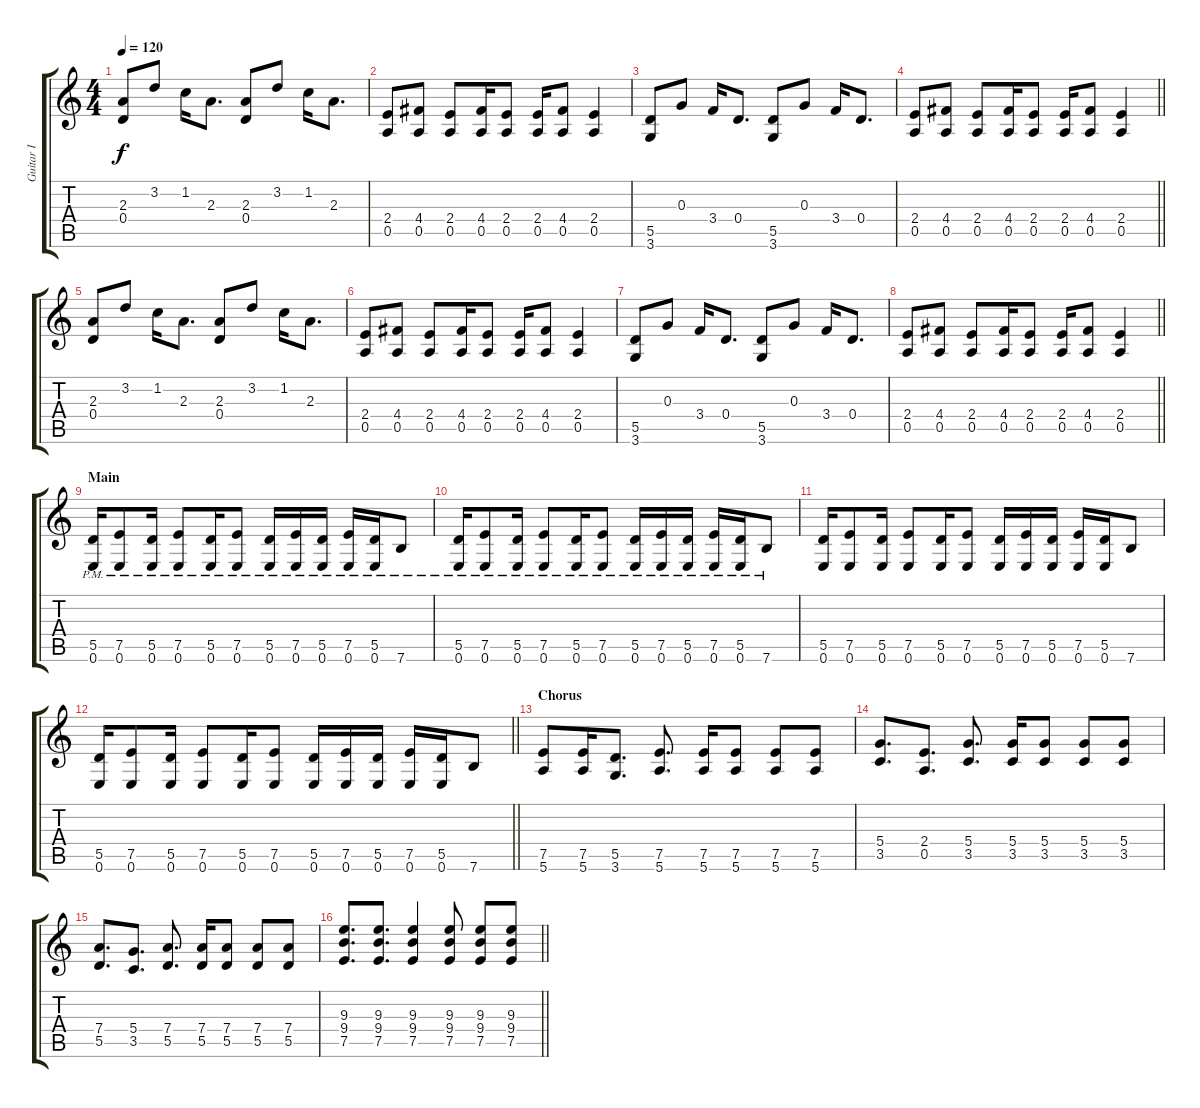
\track ("Guitar I" "Guitar I") {instrument distortionguitar}
\staff {score tabs}
\tuning (E4 B3 G3 D3 A2 E2) {hide}
\ts (4 4)
\section ("" "")
\tempo 120
\clef g2
\ks c
(2.3 0.4).8{dy f} 3.2.8 1.2.16 2.3.8{d} (2.3 0.4).8 3.2.8 1.2.16 2.3.8{d} |
(2.4 0.5).8 (4.4 0.5).8 (2.4 0.5).8 (4.4 0.5).16 (2.4 0.5).8 (2.4 0.5).16 (4.4 0.5).8 (2.4 0.5).4 |
(5.5 3.6).8 0.3.8 3.4.16 0.4.8{d} (5.5 3.6).8 0.3.8 3.4.16 0.4.8{d} |
\barLineRight lightlight
(2.4 0.5).8 (4.4 0.5).8 (2.4 0.5).8 (4.4 0.5).16 (2.4 0.5).8 (2.4 0.5).16 (4.4 0.5).8 (2.4 0.5).4 |
\section ("" "")
(2.3 0.4).8 3.2.8 1.2.16 2.3.8{d} (2.3 0.4).8 3.2.8 1.2.16 2.3.8{d} |
(2.4 0.5).8 (4.4 0.5).8 (2.4 0.5).8 (4.4 0.5).16 (2.4 0.5).8 (2.4 0.5).16 (4.4 0.5).8 (2.4 0.5).4 |
(5.5 3.6).8 0.3.8 3.4.16 0.4.8{d} (5.5 3.6).8 0.3.8 3.4.16 0.4.8{d} |
\barLineRight lightlight
(2.4 0.5).8 (4.4 0.5).8 (2.4 0.5).8 (4.4 0.5).16 (2.4 0.5).8 (2.4 0.5).16 (4.4 0.5).8 (2.4 0.5).4 |
\section ("" "Main")
(5.5{pm} 0.6{pm}).16 (7.5{pm} 0.6{pm}).8 (5.5{pm} 0.6{pm}).16 (7.5{pm} 0.6{pm}).8 (5.5{pm} 0.6{pm}).16 (7.5{pm} 0.6{pm}).8 (5.5{pm} 0.6{pm}).16 (7.5{pm} 0.6{pm}).16 (5.5{pm} 0.6{pm}).16 (7.5{pm} 0.6{pm}).16 (5.5{pm} 0.6{pm}).16 7.6{pm}.8 |
(5.5{pm} 0.6{pm}).16 (7.5{pm} 0.6{pm}).8 (5.5{pm} 0.6{pm}).16 (7.5{pm} 0.6{pm}).8 (5.5{pm} 0.6{pm}).16 (7.5{pm} 0.6{pm}).8 (5.5{pm} 0.6{pm}).16 (7.5{pm} 0.6{pm}).16 (5.5{pm} 0.6{pm}).16 (7.5{pm} 0.6{pm}).16 (5.5{pm} 0.6{pm}).16 7.6{pm}.8 |
(5.5 0.6).16 (7.5 0.6).8 (5.5 0.6).16 (7.5 0.6).8 (5.5 0.6).16 (7.5 0.6).8 (5.5 0.6).16 (7.5 0.6).16 (5.5 0.6).16 (7.5 0.6).16 (5.5 0.6).16 7.6.8 |
\barLineRight lightlight
(5.5 0.6).16 (7.5 0.6).8 (5.5 0.6).16 (7.5 0.6).8 (5.5 0.6).16 (7.5 0.6).8 (5.5 0.6).16 (7.5 0.6).16 (5.5 0.6).16 (7.5 0.6).16 (5.5 0.6).16 7.6.8 |
\section ("" "Chorus")
(7.5 5.6).8 (7.5 5.6).16 (5.5 3.6).8{d} (7.5 5.6).8{d} (7.5 5.6).16 (7.5 5.6).8 (7.5 5.6).8 (7.5 5.6).8 |
(5.4 3.5).8{d} (2.4 0.5).8{d} (5.4 3.5).8{d} (5.4 3.5).16 (5.4 3.5).8 (5.4 3.5).8 (5.4 3.5).8 |
(7.4 5.5).8{d} (5.4 3.5).8{d} (7.4 5.5).8{d} (7.4 5.5).16 (7.4 5.5).8 (7.4 5.5).8 (7.4 5.5).8 |
\barLineRight lightlight
(9.3 9.4 7.5).8{d} (9.3 9.4 7.5).8{d} (9.3 9.4 7.5).4 (9.3 9.4 7.5).8 (9.3 9.4 7.5).8 (9.3 9.4 7.5).8
